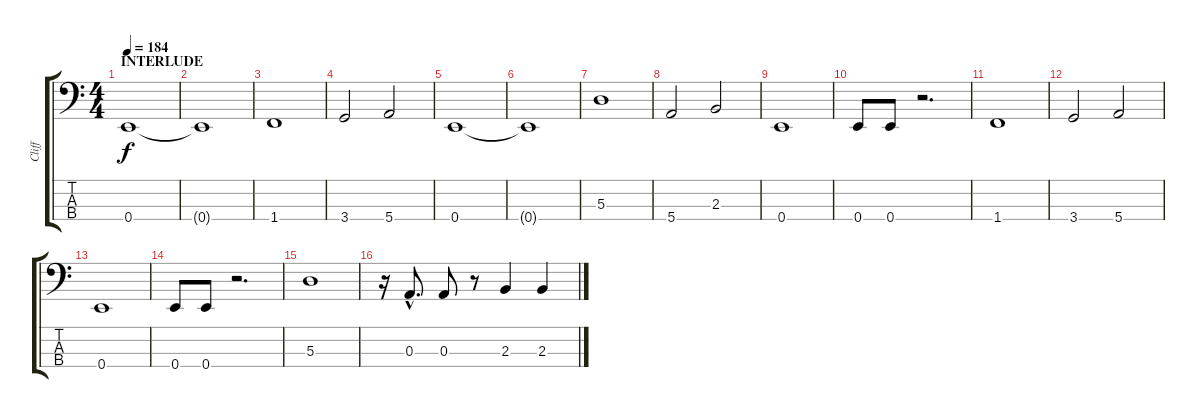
\track ("Cliff" "Cliff") {instrument electricbassfinger}
\staff {score tabs}
\tuning (G2 D2 A1 E1) {hide}
\ts (4 4)
\section ("" "INTERLUDE")
\tempo 184
\clef f4
\ks c
0.4.1{dy f} |
0.4{t}.1 |
1.4.1 |
3.4.2 5.4.2 |
0.4.1 |
0.4{t}.1 |
5.3.1 |
5.4.2 2.3.2 |
0.4.1 |
0.4.8 0.4.8 r.2{d} |
1.4.1 |
3.4.2 5.4.2 |
0.4.1 |
0.4.8 0.4.8 r.2{d} |
5.3.1 |
r.16 0.3{hac}.8{d} 0.3.8 r.8 2.3.4 2.3.4
